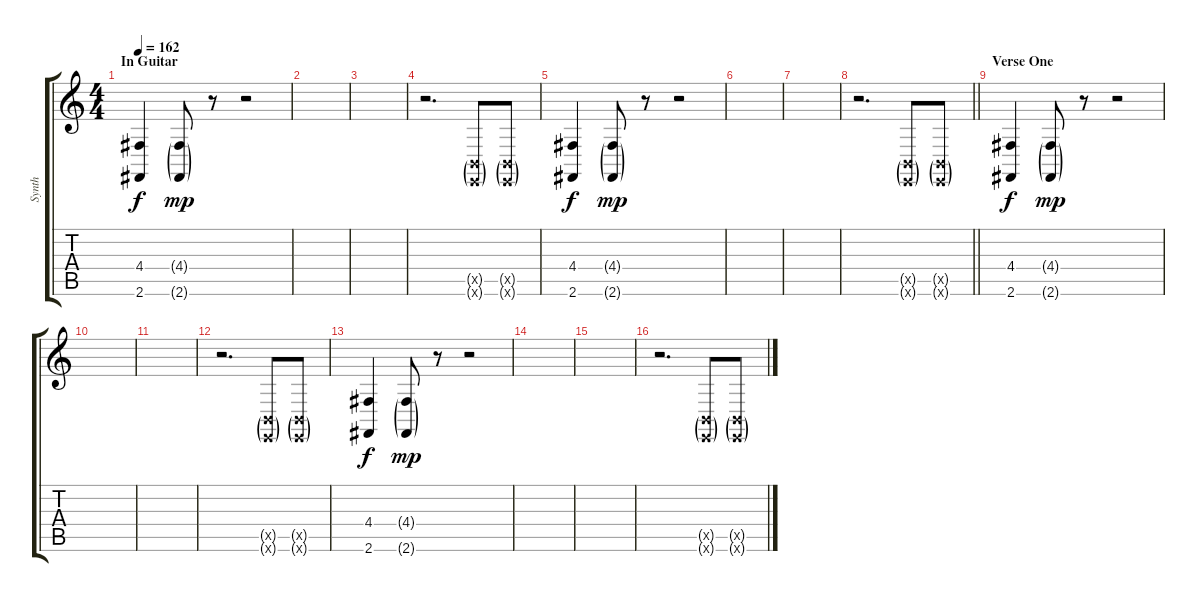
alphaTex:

\track ("Synth" "Synth") {instrument synthstrings1}
\staff {score tabs}
\tuning (E4 B3 G3 D3 A2 E2) {hide}
\ts (4 4)
\section ("" "In Guitar")
\tempo 162
\clef g2
\ks c
(4.4 2.6).4{dy f} (4.4{g} 2.6{g}).8{dy mp} r.8 r.2 |
|
|
r.2{d} (2.5{g x} 0.6{g x}).8 (2.5{g x} 0.6{g x}).8 |
(4.4 2.6).4{dy f} (4.4{g} 2.6{g}).8{dy mp} r.8 r.2 |
|
|
\barLineRight lightlight
r.2{d} (2.5{g x} 0.6{g x}).8 (2.5{g x} 0.6{g x}).8 |
\section ("" "Verse One")
(4.4 2.6).4{dy f} (4.4{g} 2.6{g}).8{dy mp} r.8 r.2 |
|
|
r.2{d} (2.5{g x} 0.6{g x}).8 (2.5{g x} 0.6{g x}).8 |
(4.4 2.6).4{dy f} (4.4{g} 2.6{g}).8{dy mp} r.8 r.2 |
|
|
r.2{d} (2.5{g x} 0.6{g x}).8 (2.5{g x} 0.6{g x}).8
